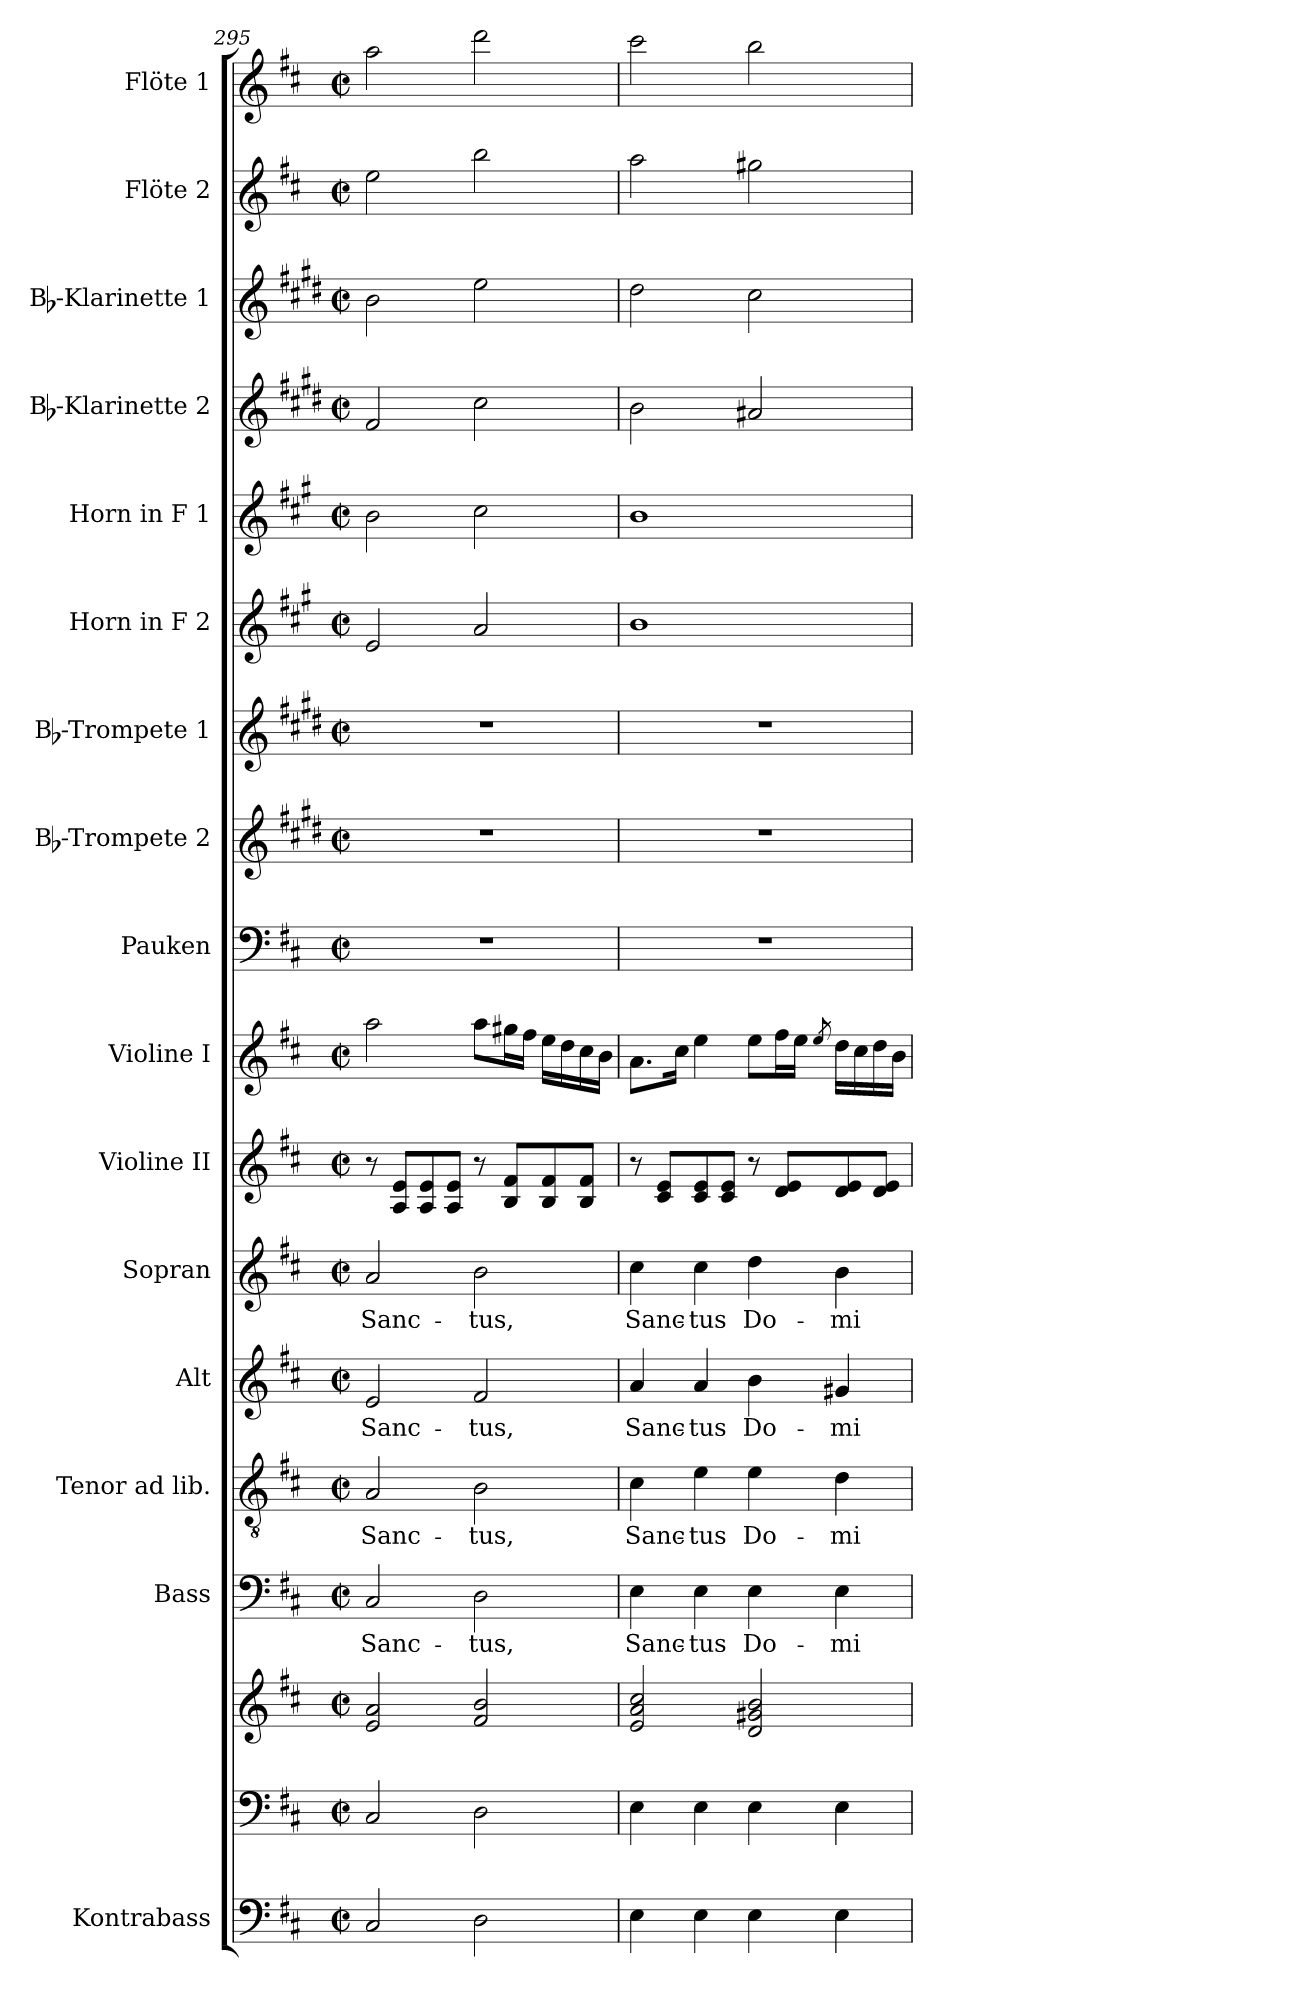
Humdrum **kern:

**kern	**kern	**kern	**kern	**text	**kern	**text	**kern	**text	**kern	**text	**kern	**kern	**kern	**kern	**kern	**kern	**kern	**kern	**kern	**kern	**kern
*part17	*part16	*part16	*part15	*part15	*part14	*part14	*part13	*part13	*part12	*part12	*part11	*part10	*part9	*part8	*part7	*part6	*part5	*part4	*part3	*part2	*part1
*staff18	*staff17	*staff16	*staff15	*staff15	*staff14	*staff14	*staff13	*staff13	*staff12	*staff12	*staff11	*staff10	*staff9	*staff8	*staff7	*staff6	*staff5	*staff4	*staff3	*staff2	*staff1
*I"Kontrabass	*	*	*I"Bass	*	*I"Tenor ad lib.	*	*I"Alt	*	*I"Sopran	*	*I"Violine II	*I"Violine I	*I"Pauken	*I"Bb-Trompete 2	*I"Bb-Trompete 1	*I"Horn in F 2	*I"Horn in F 1	*I"Bb-Klarinette 2	*I"Bb-Klarinette 1	*I"Flöte 2	*I"Flöte 1
*I'Kb.	*	*	*I'B.	*	*I'T.	*	*I'A.	*	*I'S.	*	*I'Vl. II	*I'Vl. I	*I'Pk.	*I'Bb Trp. 2	*I'Bb Trp. 1	*	*	*I'Bb Kl. 2	*I'Bb Kl. 1	*I'Fl. 2	*I'Fl. 1
*clefF4	*clefF4	*clefG2	*clefF4	*	*clefGv2	*	*clefG2	*	*clefG2	*	*clefG2	*clefG2	*clefF4	*clefG2	*clefG2	*clefG2	*clefG2	*clefG2	*clefG2	*clefG2	*clefG2
*ITrd7c12	*	*	*	*	*	*	*	*	*	*	*	*	*	*ITrd1c2	*ITrd1c2	*ITrd4c7	*ITrd4c7	*ITrd1c2	*ITrd1c2	*	*
*k[f#c#]	*k[f#c#]	*k[f#c#]	*k[f#c#]	*	*k[f#c#]	*	*k[f#c#]	*	*k[f#c#]	*	*k[f#c#]	*k[f#c#]	*k[f#c#]	*k[f#c#]	*k[f#c#]	*k[f#c#]	*k[f#c#]	*k[f#c#]	*k[f#c#]	*k[f#c#]	*k[f#c#]
*D:	*D:	*D:	*D:	*	*D:	*	*D:	*	*D:	*	*D:	*D:	*D:	*D:	*D:	*D:	*D:	*D:	*D:	*D:	*D:
*M2/2	*M2/2	*M2/2	*M2/2	*	*M2/2	*	*M2/2	*	*M2/2	*	*M2/2	*M2/2	*M2/2	*M2/2	*M2/2	*M2/2	*M2/2	*M2/2	*M2/2	*M2/2	*M2/2
*met(c|)	*met(c|)	*met(c|)	*met(c|)	*	*met(c|)	*	*met(c|)	*	*met(c|)	*	*met(c|)	*met(c|)	*met(c|)	*met(c|)	*met(c|)	*met(c|)	*met(c|)	*met(c|)	*met(c|)	*met(c|)	*met(c|)
=295	=295	=295	=295	=295	=295	=295	=295	=295	=295	=295	=295	=295	=295	=295	=295	=295	=295	=295	=295	=295	=295
!	!	!	!	!LO:LY:b	!	!LO:LY:b	!	!LO:LY:b	!	!LO:LY:b	!	!	!	!	!	!	!	!	!	!	!
2CC#/	2C#/	2e/ 2a/	2C#/	Sanc-	2A/	Sanc-	2e/	Sanc-	2a/	Sanc-	8r	2aa\	1r	1r	1r	2A/	2e\	2e/	2a\	2ee\	2aa\
.	.	.	.	.	.	.	.	.	.	.	8A/ 8e/L	.	.	.	.	.	.	.	.	.	.
.	.	.	.	.	.	.	.	.	.	.	8A/ 8e/	.	.	.	.	.	.	.	.	.	.
.	.	.	.	.	.	.	.	.	.	.	8A/ 8e/J	.	.	.	.	.	.	.	.	.	.
!	!	!	!	!LO:LY:b	!	!LO:LY:b	!	!LO:LY:b	!	!LO:LY:b	!	!	!	!	!	!	!	!	!	!	!
2DD\	2D\	2f#/ 2b/	2D\	-tus,	2B\	-tus,	2f#/	-tus,	2b\	-tus,	8r	8aa\L	.	.	.	2d/	2f#\	2b\	2dd\	2bb\	2ddd\
.	.	.	.	.	.	.	.	.	.	.	8B/ 8f#/L	16gg#X\L	.	.	.	.	.	.	.	.	.
.	.	.	.	.	.	.	.	.	.	.	.	16ff#\JJ	.	.	.	.	.	.	.	.	.
.	.	.	.	.	.	.	.	.	.	.	8B/ 8f#/	16ee\LL	.	.	.	.	.	.	.	.	.
.	.	.	.	.	.	.	.	.	.	.	.	16dd\	.	.	.	.	.	.	.	.	.
.	.	.	.	.	.	.	.	.	.	.	8B/ 8f#/J	16cc#\	.	.	.	.	.	.	.	.	.
.	.	.	.	.	.	.	.	.	.	.	.	16b\JJ	.	.	.	.	.	.	.	.	.
!!LO:PB:g=z
=296	=296	=296	=296	=296	=296	=296	=296	=296	=296	=296	=296	=296	=296	=296	=296	=296	=296	=296	=296	=296	=296
!	!	!	!	!LO:LY:b	!	!LO:LY:b	!	!LO:LY:b	!	!LO:LY:b	!	!	!	!	!	!	!	!	!	!	!
4EE\	4E\	2e/ 2a/ 2cc#/	4E\	Sanc-	4c#\	Sanc-	4a/	Sanc-	4cc#\	Sanc-	8r	8.a\L	1r	1r	1r	1e	1e	2a\	2cc#\	2aa\	2ccc#\
.	.	.	.	.	.	.	.	.	.	.	8c#/ 8e/L	.	.	.	.	.	.	.	.	.	.
.	.	.	.	.	.	.	.	.	.	.	.	16cc#\Jk	.	.	.	.	.	.	.	.	.
!	!	!	!	!LO:LY:b	!	!LO:LY:b	!	!LO:LY:b	!	!LO:LY:b	!	!	!	!	!	!	!	!	!	!	!
4EE\	4E\	.	4E\	-tus	4e\	-tus	4a/	-tus	4cc#\	-tus	8c#/ 8e/	4ee\	.	.	.	.	.	.	.	.	.
.	.	.	.	.	.	.	.	.	.	.	8c#/ 8e/J	.	.	.	.	.	.	.	.	.	.
!	!	!	!	!LO:LY:b	!	!LO:LY:b	!	!LO:LY:b	!	!LO:LY:b	!	!	!	!	!	!	!	!	!	!	!
4EE\	4E\	2d/ 2g#X/ 2b/	4E\	Do-	4e\	Do-	4b\	Do-	4dd\	Do-	8r	8ee\L	.	.	.	.	.	2g#X/	2b\	2gg#X\	2bb\
.	.	.	.	.	.	.	.	.	.	.	8d/ 8e/L	16ff#\L	.	.	.	.	.	.	.	.	.
.	.	.	.	.	.	.	.	.	.	.	.	16ee\JJ	.	.	.	.	.	.	.	.	.
.	.	.	.	.	.	.	.	.	.	.	.	8qee/	.	.	.	.	.	.	.	.	.
!	!	!	!	!LO:LY:b	!	!LO:LY:b	!	!LO:LY:b	!	!LO:LY:b	!	!	!	!	!	!	!	!	!	!	!
4EE\	4E\	.	4E\	-mi-	4d\	-mi-	4g#X/	-mi-	4b\	-mi-	8d/ 8e/	16dd\LL	.	.	.	.	.	.	.	.	.
.	.	.	.	.	.	.	.	.	.	.	.	16cc#\	.	.	.	.	.	.	.	.	.
.	.	.	.	.	.	.	.	.	.	.	8d/ 8e/J	16dd\	.	.	.	.	.	.	.	.	.
.	.	.	.	.	.	.	.	.	.	.	.	16b\JJ	.	.	.	.	.	.	.	.	.
=	=	=	=	=	=	=	=	=	=	=	=	=	=	=	=	=	=	=	=	=	=
*-	*-	*-	*-	*-	*-	*-	*-	*-	*-	*-	*-	*-	*-	*-	*-	*-	*-	*-	*-	*-	*-
